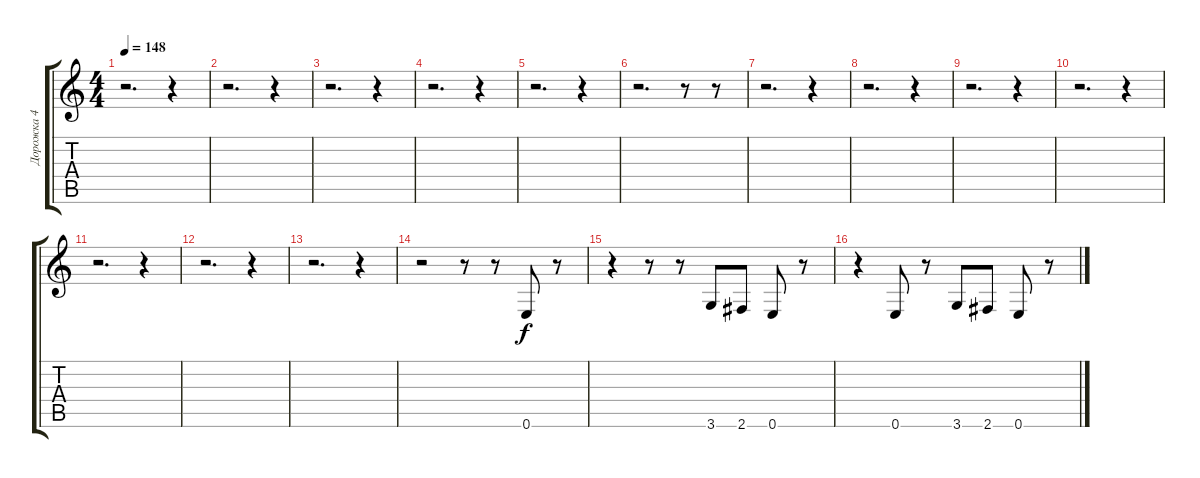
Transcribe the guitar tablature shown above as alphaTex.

\track ("Дорожка 4" "Дорожка 4") {instrument electricbasspick}
\staff {score tabs}
\tuning (E4 B3 G3 D3 A2 E2) {hide}
\ts (4 4)
\tempo 148
\clef g2
\ks c
r.2{d dy f} r.4 |
r.2{d} r.4 |
r.2{d} r.4 |
r.2{d} r.4 |
r.2{d} r.4 |
r.2{d} r.8 r.8 |
r.2{d} r.4 |
r.2{d} r.4 |
r.2{d} r.4 |
r.2{d} r.4 |
r.2{d} r.4 |
r.2{d} r.4 |
r.2{d} r.4 |
r.2 r.8 r.8 0.6.8 r.8 |
r.4 r.8 r.8 3.6.8 2.6.8 0.6.8 r.8 |
r.4 0.6.8 r.8 3.6.8 2.6.8 0.6.8 r.8
